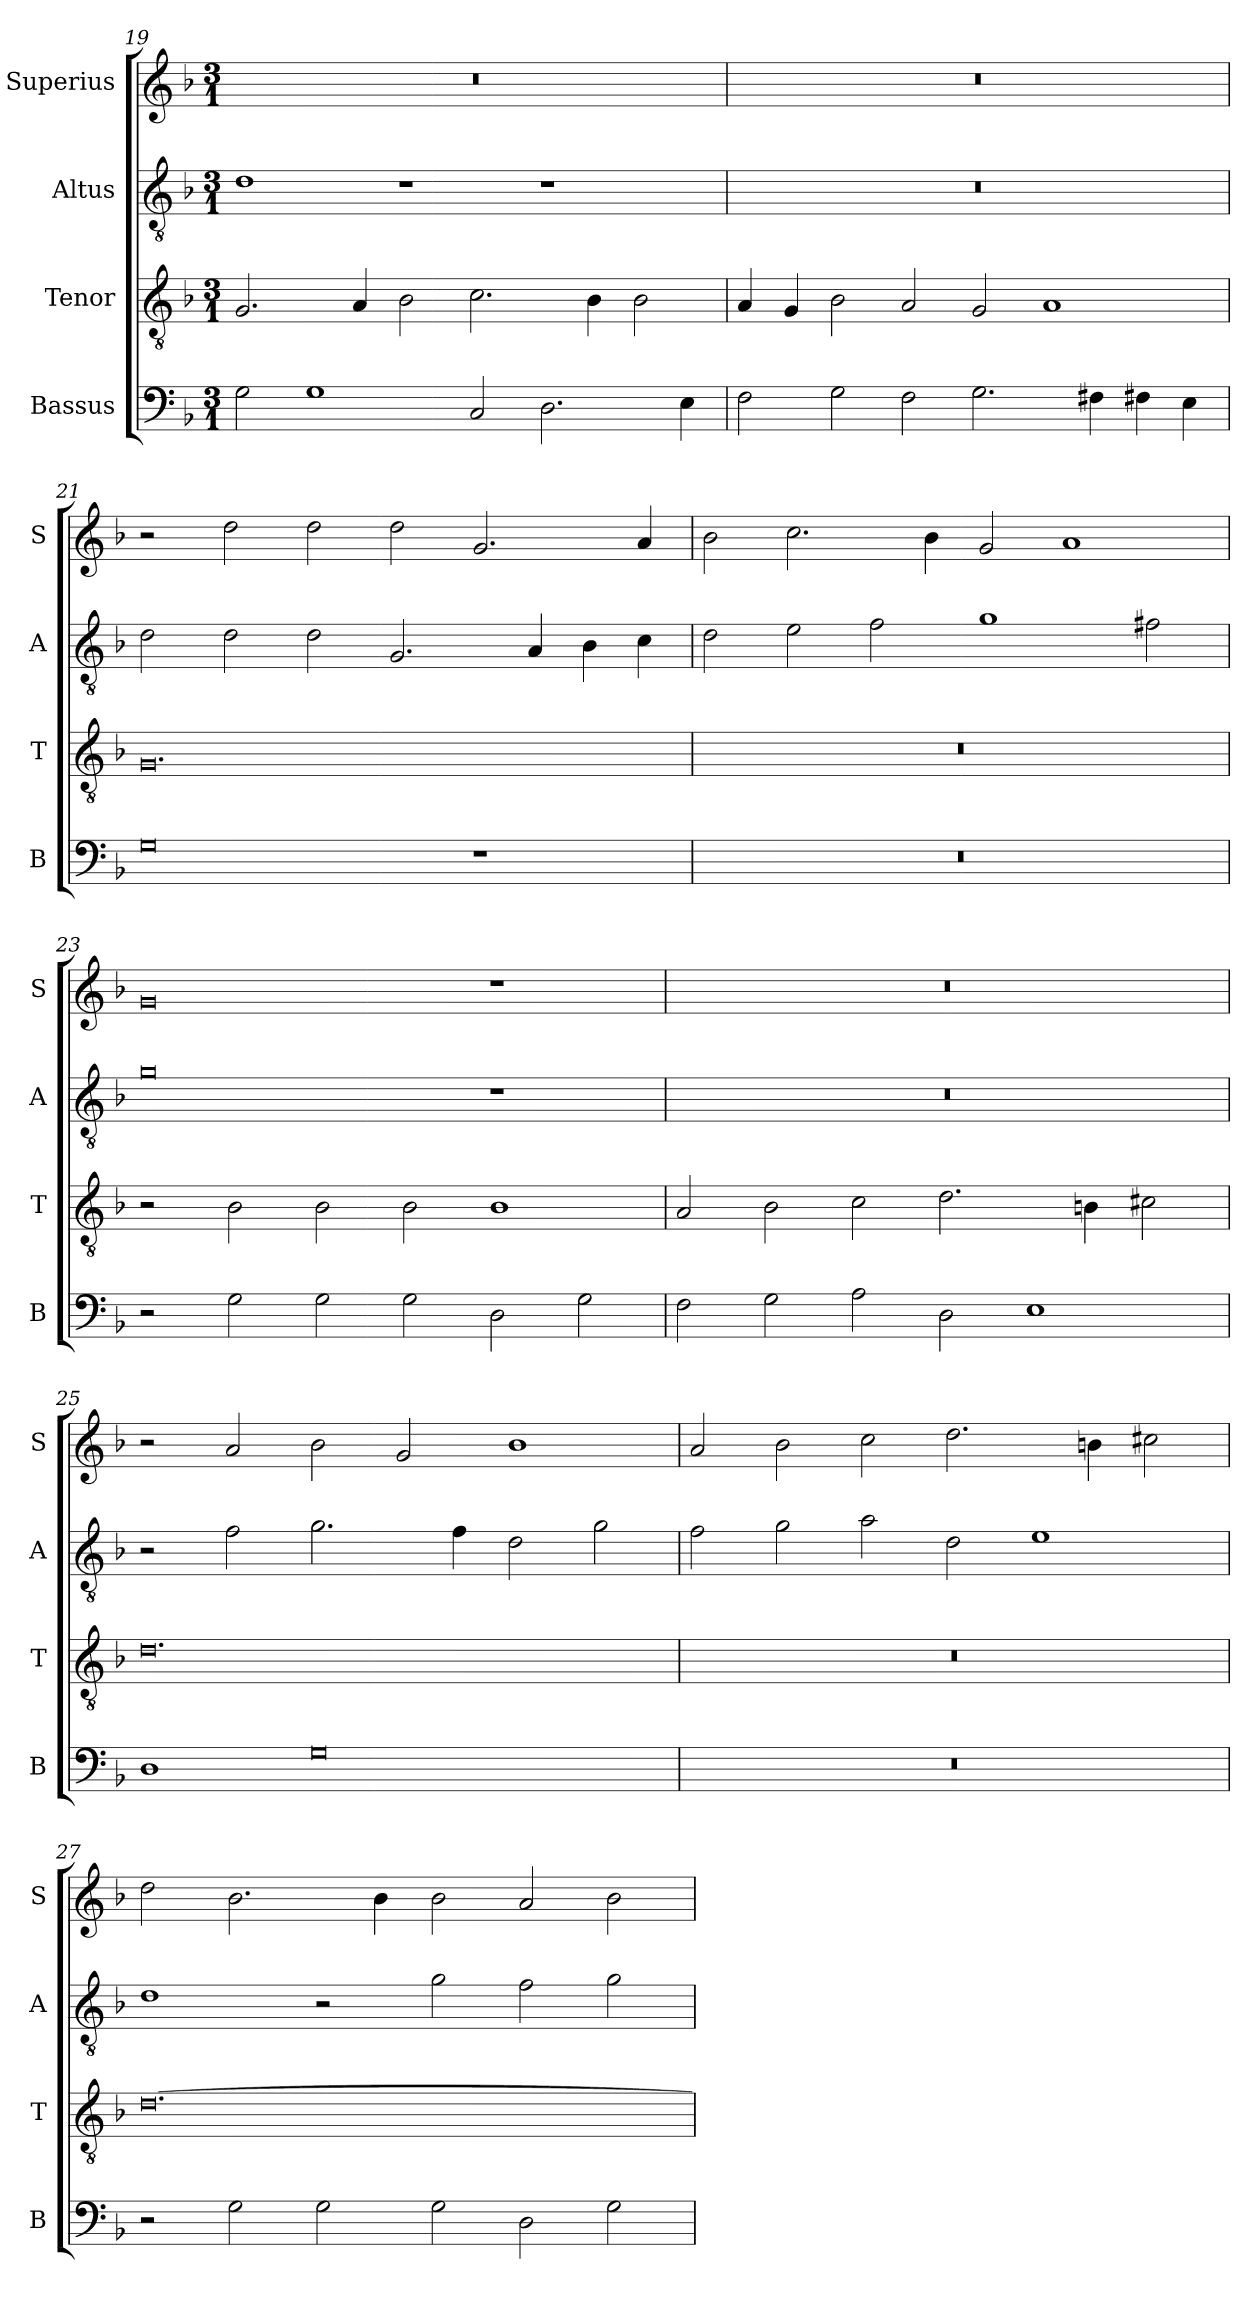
**kern	**kern	**kern	**kern
*part4	*part3	*part2	*part1
*staff4	*staff3	*staff2	*staff1
*I"Bassus	*I"Tenor	*I"Altus	*I"Superius
*I'B	*I'T	*I'A	*I'S
*clefF4	*clefGv2	*clefGv2	*clefG2
*k[b-]	*k[b-]	*k[b-]	*k[b-]
*M3/1	*M3/1	*M3/1	*M3/1
=19	=19	=19	=19
2G\	2.G/	1d	0.r
1G	.	.	.
.	4A/	.	.
.	2B-\	1r	.
2C/	2.c\	.	.
2.D\	.	1r	.
.	4B-\	.	.
.	2B-\	.	.
4E\	.	.	.
=20	=20	=20	=20
2F\	4A/	0.r	0.r
.	4G/	.	.
2G\	2B-\	.	.
2F\	2A/	.	.
2.G\	2G/	.	.
.	1A	.	.
4F#X\	.	.	.
4F#X\	.	.	.
4E\	.	.	.
=21	=21	=21	=21
0G	0.G	2d\	2r
.	.	2d\	2dd\
.	.	2d\	2dd\
.	.	2.G/	2dd\
1r	.	.	2.g/
.	.	4A/	.
.	.	4B-\	.
.	.	4c\	4a/
=22	=22	=22	=22
0.r	0.r	2d\	2b-\
.	.	2e\	2.cc\
.	.	2f\	.
.	.	.	4b-\
.	.	1g	2g/
.	.	.	1a
.	.	2f#X\	.
=23	=23	=23	=23
2r	2r	0g	0g
2G\	2B-\	.	.
2G\	2B-\	.	.
2G\	2B-\	.	.
2D\	1B-	1r	1r
2G\	.	.	.
=24	=24	=24	=24
2F\	2A/	0.r	0.r
2G\	2B-\	.	.
2A\	2c\	.	.
2D\	2.d\	.	.
1E	.	.	.
.	4Bn\	.	.
.	2c#X\	.	.
=25	=25	=25	=25
1D	0.d	2r	2r
.	.	2f\	2a/
0G	.	2.g\	2b-\
.	.	.	2g/
.	.	4f\	.
.	.	2d\	1b-
.	.	2g\	.
=26	=26	=26	=26
0.r	0.r	2f\	2a/
.	.	2g\	2b-\
.	.	2a\	2cc\
.	.	2d\	2.dd\
.	.	1e	.
.	.	.	4bn\
.	.	.	2cc#X\
=27	=27	=27	=27
2r	[0.d	1d	2dd\
2G\	.	.	2.b-\
2G\	.	2r	.
.	.	.	4b-\
2G\	.	2g\	2b-\
2D\	.	2f\	2a/
2G\	.	2g\	2b-\
=	=	=	=
*-	*-	*-	*-
